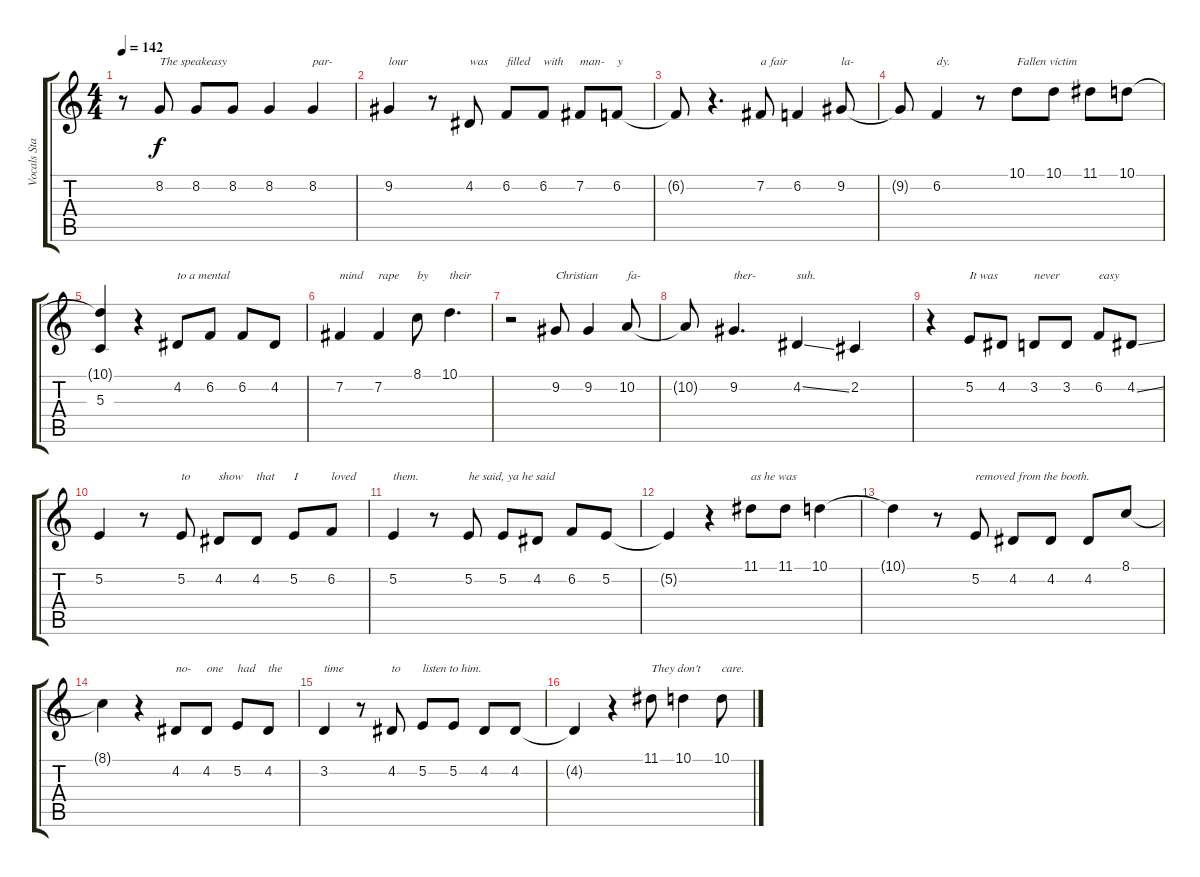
\track ("Vocals Standard Tuning" "Vocals Sta") {mute instrument lead5charang}
\staff {score tabs}
\tuning (E4 B3 G3 D3 A2 E2) {hide}
\ts (4 4)
\tempo 142
\clef g2
\ks c
r.8{dy f} 8.2.8{txt "The speakeasy"} 8.2.8 8.2.8 8.2.4 8.2.4{txt "par-"} |
9.2.4{txt "lour"} r.8 4.2.8{txt "was"} 6.2.8{txt "filled"} 6.2.8{txt "with"} 7.2.8{txt "man-"} 6.2.8{txt "y"} |
6.2{t}.8 r.4{d} 7.2.8{txt "a fair"} 6.2.4 9.2.8{txt "la-"} |
9.2{t}.8 6.2.4{txt "dy."} r.8 10.1.8{txt "Fallen victim"} 10.1.8 11.1.8 10.1.8 |
(10.1{t} 5.3).4 r.4 4.2.8{txt "to a mental"} 6.2.8 6.2.8 4.2.8 |
7.2.4{txt "mind"} 7.2.4{txt "rape"} 8.1.8{txt "by"} 10.1.4{d txt "their"} |
r.2 9.2.8{txt "Christian"} 9.2.4 10.2.8{txt "fa-"} |
10.2{t}.8 9.2.4{d txt "ther-"} 4.2{ss}.4{txt "suh."} 2.2.4 |
r.4 5.2.8{txt "It was"} 4.2.8 3.2.8{txt "never"} 3.2.8 6.2.8{txt "easy"} 4.2{ss}.8 |
5.2.4 r.8 5.2.8{txt "to"} 4.2.8{txt "show"} 4.2.8{txt "that"} 5.2.8{txt "I"} 6.2.8{txt "loved"} |
5.2.4{txt "them."} r.8 5.2.8{txt "he said, ya he said"} 5.2.8 4.2.8 6.2.8 5.2.8 |
5.2{t}.4 r.4 11.1.8{txt "as he was"} 11.1.8 10.1.4 |
10.1{t}.4 r.8 5.2.8{txt "removed from the booth."} 4.2.8 4.2.8 4.2.8 8.1.8 |
8.1{t}.4 r.4 4.2.8{txt "no-"} 4.2.8{txt "one"} 5.2.8{txt "had"} 4.2.8{txt "the"} |
3.2.4{txt "time"} r.8 4.2.8{txt "to"} 5.2.8{txt "listen to him."} 5.2.8 4.2.8 4.2.8 |
4.2{t}.4 r.4 11.1.8{txt "They don't"} 10.1.4 10.1.8{txt "care."}
